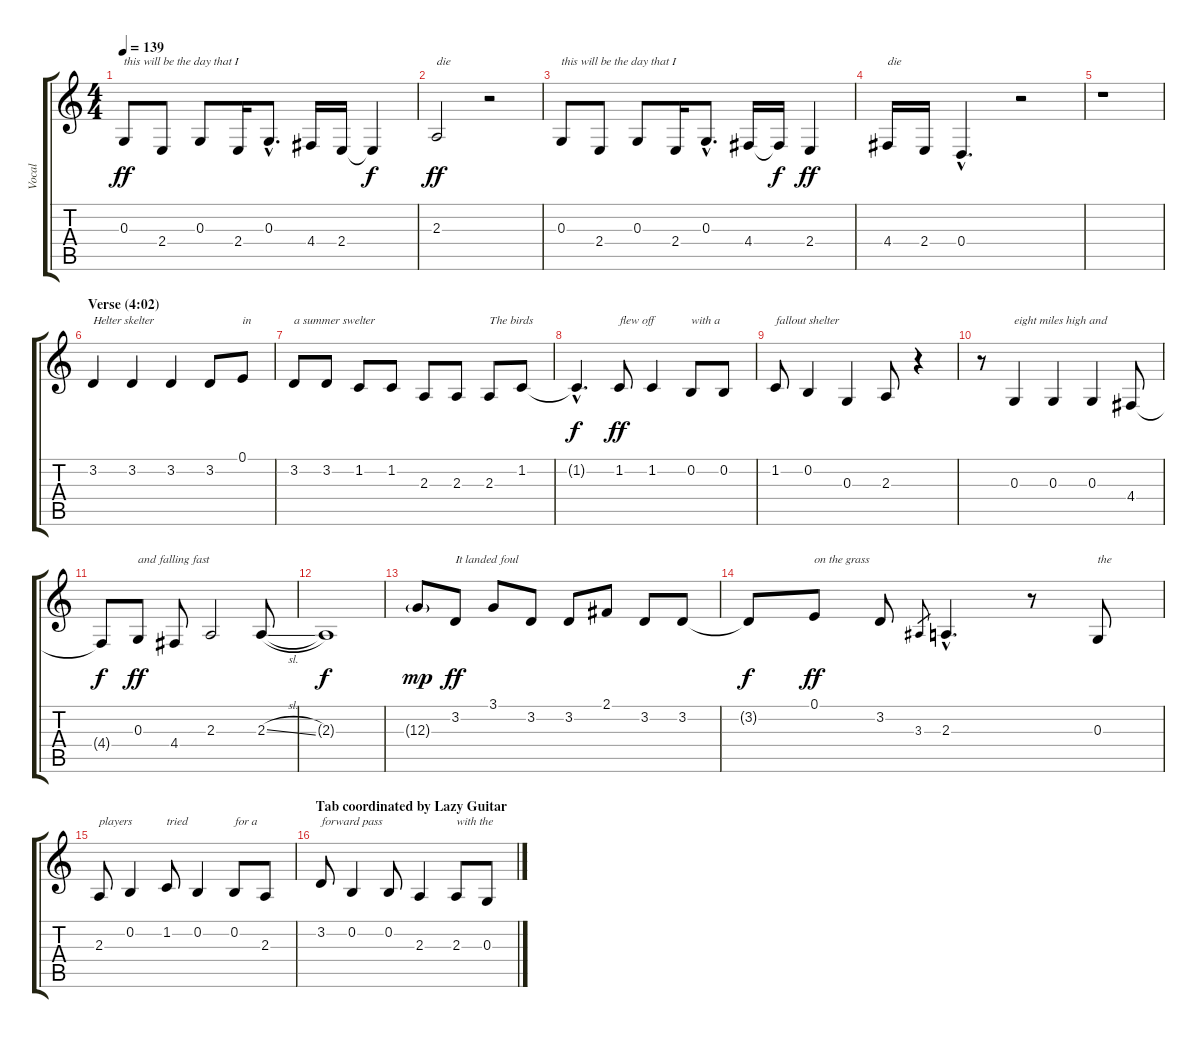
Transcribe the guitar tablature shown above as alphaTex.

\track ("Vocal" "Vocal") {instrument clarinet}
\staff {score tabs}
\tuning (E4 B3 G3 D3 A2 E2) {hide}
\ts (4 4)
\tempo 139
\clef g2
\ks c
0.3.8{txt "this will be the day that I" dy ff} 2.4.8 0.3.8 2.4.16 0.3{hac}.8{d} 4.4.16 2.4.16 2.4{t}.4{dy f} |
2.3.2{txt "die" dy ff} r.2 |
0.3.8{txt "this will be the day that I"} 2.4.8 0.3.8 2.4.16 0.3{hac}.8{d} 4.4.16 4.4{t}.16{dy f} 2.4.4{dy ff} |
4.4.16{txt "die"} 2.4.16 0.4{hac}.4{d} r.2 |
r.1 |
\section ("" "Verse (4:02)")
3.2.4{txt "Helter skelter"} 3.2.4 3.2.4 3.2.8 0.1.8{txt "in"} |
3.2.8{txt "a summer swelter"} 3.2.8 1.2.8 1.2.8 2.3.8 2.3.8 2.3.8{txt "The birds"} 1.2.8 |
1.2{hac t}.4{d dy f} 1.2.8{txt "flew off" dy ff} 1.2.4 0.2.8{txt "with a"} 0.2.8 |
1.2.8{txt "fallout shelter"} 0.2.4 0.3.4 2.3.8 r.4 |
r.8 0.3.4{txt "eight miles high and"} 0.3.4 0.3.4 4.4.8 |
4.4{t}.8{dy f} 0.3.8{txt "and falling fast" dy ff} 4.4.8 2.3.2 2.3{sl}.8 |
2.3{t}.1{dy f} |
12.3{g}.8{dy mp} 3.2.8{txt "It landed foul" dy ff} 3.1.8 3.2.8 3.2.8 2.1.8 3.2.8 3.2.8 |
3.2{t}.8{dy f} 0.1.8{txt "on the grass" dy ff} 3.2.8 3.3.8{gr} 2.3{hac}.4{d} r.8 0.3.8{txt "the"} |
2.3.8{txt "players"} 0.2.4 1.2.8{txt "tried"} 0.2.4 0.2.8{txt "for a"} 2.3.8 |
\section ("" "Tab coordinated by Lazy Guitar")
3.2.8{txt "forward pass"} 0.2.4 0.2.8 2.3.4 2.3.8{txt "with the"} 0.3.8
